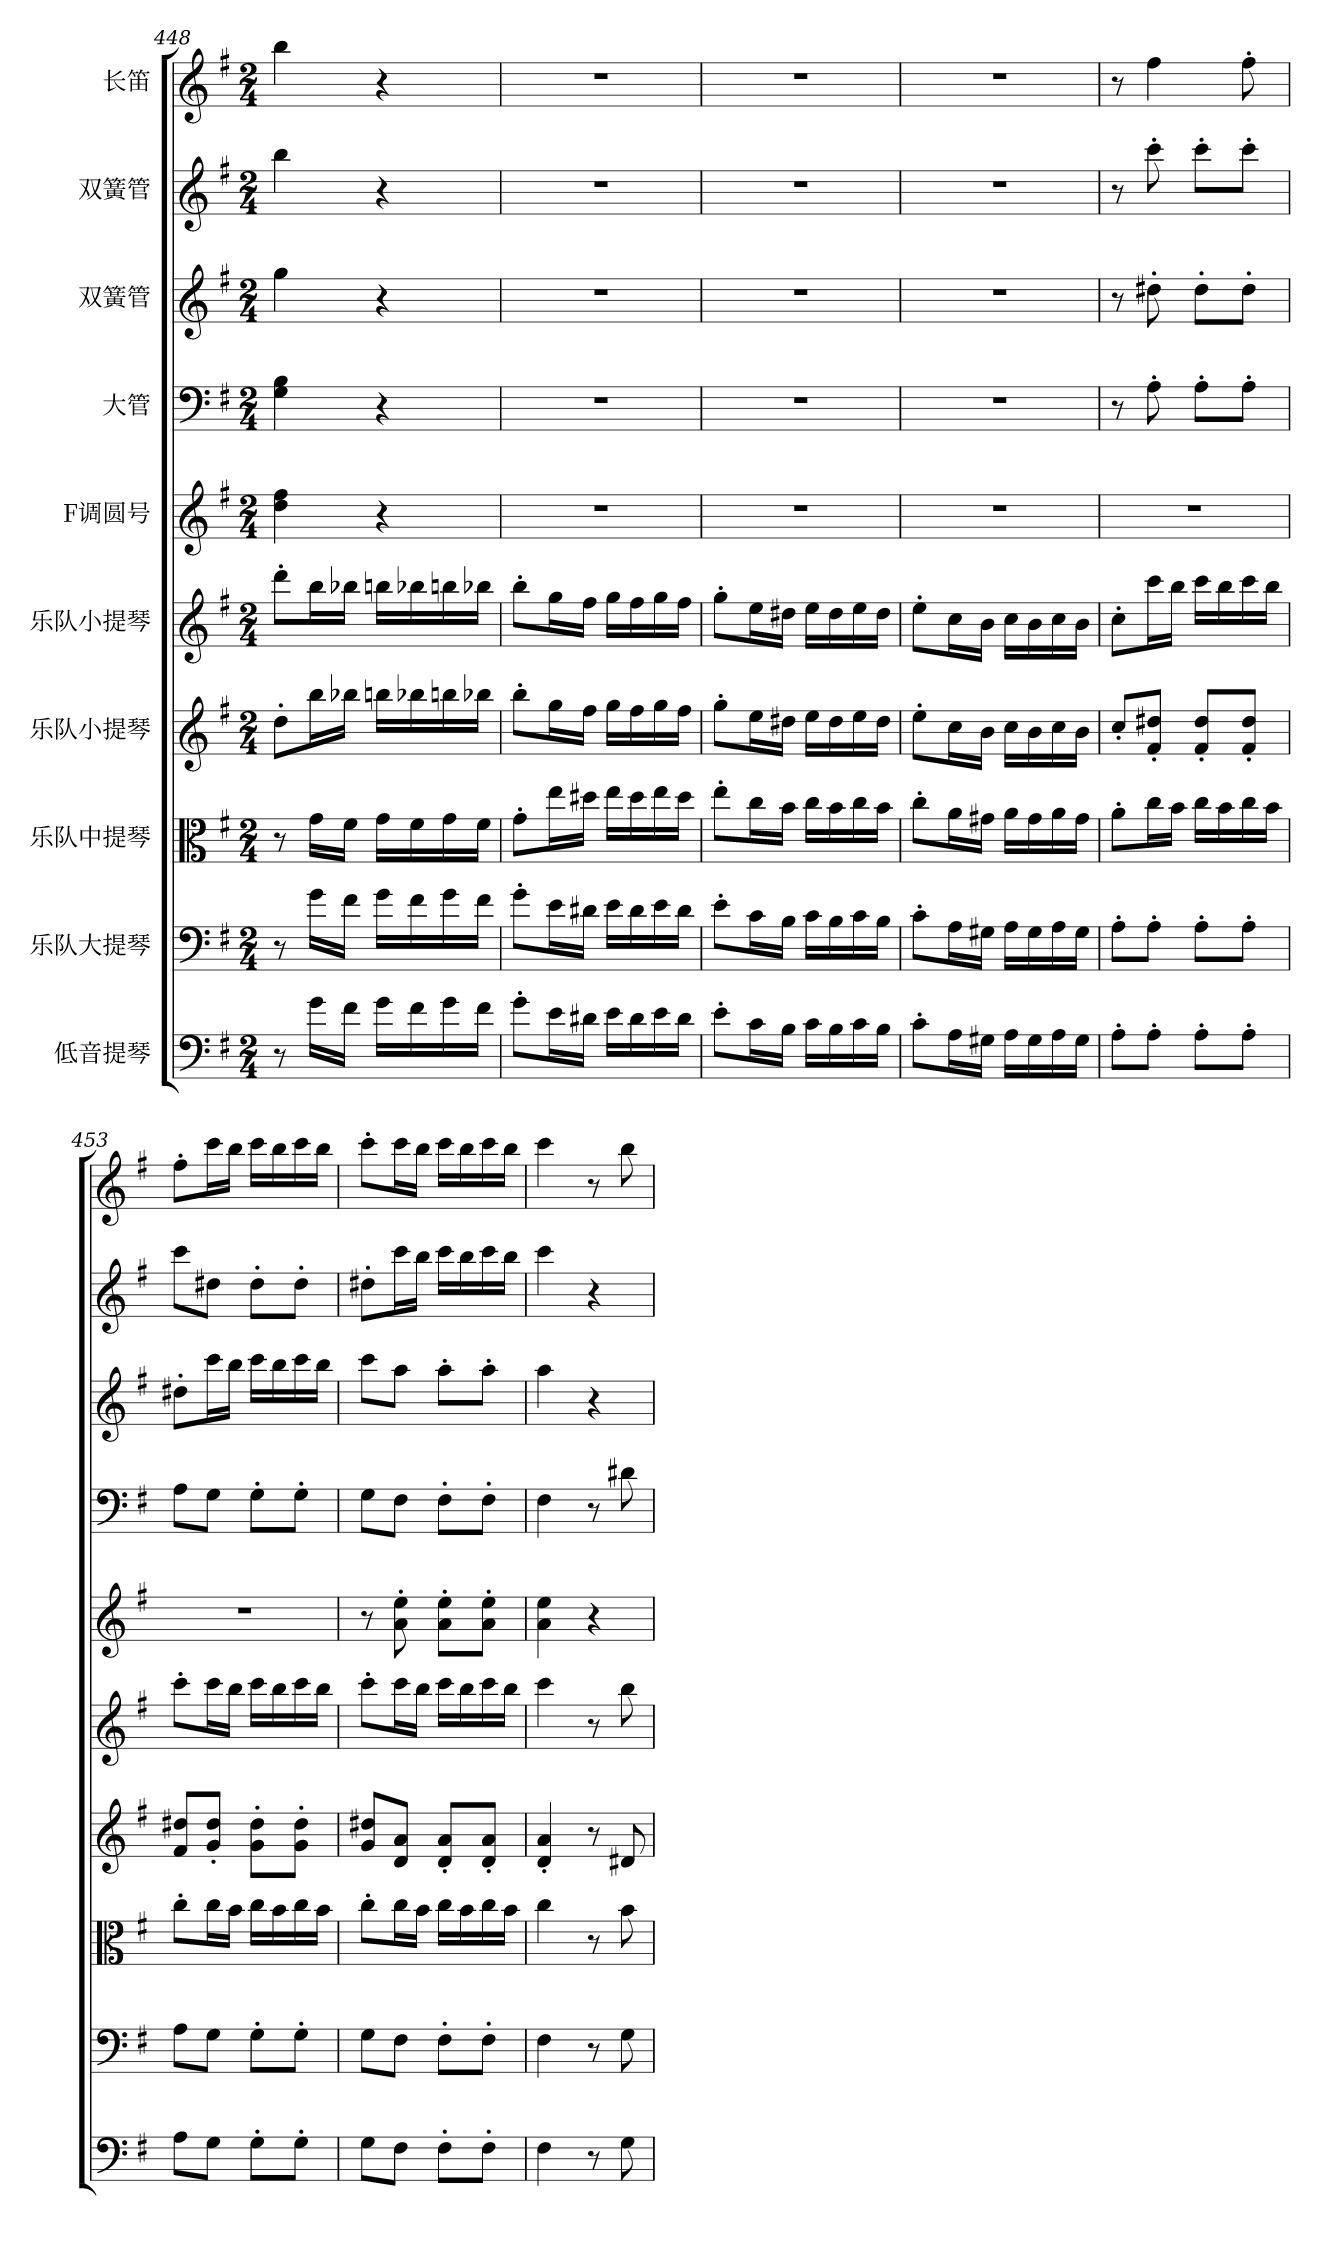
**kern	**kern	**kern	**kern	**kern	**kern	**kern	**kern	**kern	**kern
*part10	*part9	*part8	*part7	*part6	*part5	*part4	*part3	*part2	*part1
*staff10	*staff9	*staff8	*staff7	*staff6	*staff5	*staff4	*staff3	*staff2	*staff1
*I"低音提琴	*I"乐队大提琴	*I"乐队中提琴	*I"乐队小提琴	*I"乐队小提琴	*I"F调圆号	*I"大管	*I"双簧管	*I"双簧管	*I"长笛
*clefF4	*clefF4	*clefC3	*clefG2	*clefG2	*clefG2	*clefF4	*clefG2	*clefG2	*clefG2
*ITrd7c12	*	*	*	*	*ITrd4c7	*	*	*	*
*k[f#]	*k[f#]	*k[f#]	*k[f#]	*k[f#]	*k[]	*k[f#]	*k[f#]	*k[f#]	*k[f#]
*M2/4	*M2/4	*M2/4	*M2/4	*M2/4	*M2/4	*M2/4	*M2/4	*M2/4	*M2/4
=448	=448	=448	=448	=448	=448	=448	=448	=448	=448
8r	8r	8r	8dd'\L	8ddd'\L	4g\ 4b\	4G\ 4B\	4gg\	4bb\	4bb\
16G\LL	16g\LL	16g\LL	16bb\L	16bb\L	.	.	.	.	.
16F#\JJ	16f#\JJ	16f#\JJ	16bb-X\JJ	16bb-X\JJ	.	.	.	.	.
16G\LL	16g\LL	16g\LL	16bbn\LL	16bbn\LL	4r	4r	4r	4r	4r
16F#\	16f#\	16f#\	16bb-X\	16bb-X\	.	.	.	.	.
16G\	16g\	16g\	16bbn\	16bbn\	.	.	.	.	.
16F#\JJ	16f#\JJ	16f#\JJ	16bb-X\JJ	16bb-X\JJ	.	.	.	.	.
=449	=449	=449	=449	=449	=449	=449	=449	=449	=449
8G'\L	8g'\L	8g'\L	8bb'\L	8bb'\L	2r	2r	2r	2r	2r
16E\L	16e\L	16ee\L	16gg\L	16gg\L	.	.	.	.	.
16D#X\JJ	16d#X\JJ	16dd#X\JJ	16ff#\JJ	16ff#\JJ	.	.	.	.	.
16E\LL	16e\LL	16ee\LL	16gg\LL	16gg\LL	.	.	.	.	.
16D#\	16d#\	16dd#\	16ff#\	16ff#\	.	.	.	.	.
16E\	16e\	16ee\	16gg\	16gg\	.	.	.	.	.
16D#\JJ	16d#\JJ	16dd#\JJ	16ff#\JJ	16ff#\JJ	.	.	.	.	.
!!LO:PB:g=z
=450	=450	=450	=450	=450	=450	=450	=450	=450	=450
8E'\L	8e'\L	8ee'\L	8gg'\L	8gg'\L	2r	2r	2r	2r	2r
16C\L	16c\L	16cc\L	16ee\L	16ee\L	.	.	.	.	.
16BB\JJ	16B\JJ	16b\JJ	16dd#X\JJ	16dd#X\JJ	.	.	.	.	.
16C\LL	16c\LL	16cc\LL	16ee\LL	16ee\LL	.	.	.	.	.
16BB\	16B\	16b\	16dd#\	16dd#\	.	.	.	.	.
16C\	16c\	16cc\	16ee\	16ee\	.	.	.	.	.
16BB\JJ	16B\JJ	16b\JJ	16dd#\JJ	16dd#\JJ	.	.	.	.	.
=451	=451	=451	=451	=451	=451	=451	=451	=451	=451
8C'\L	8c'\L	8cc'\L	8ee'\L	8ee'\L	2r	2r	2r	2r	2r
16AA\L	16A\L	16a\L	16cc\L	16cc\L	.	.	.	.	.
16GG#X\JJ	16G#X\JJ	16g#X\JJ	16b\JJ	16b\JJ	.	.	.	.	.
16AA\LL	16A\LL	16a\LL	16cc\LL	16cc\LL	.	.	.	.	.
16GG#\	16G#\	16g#\	16b\	16b\	.	.	.	.	.
16AA\	16A\	16a\	16cc\	16cc\	.	.	.	.	.
16GG#\JJ	16G#\JJ	16g#\JJ	16b\JJ	16b\JJ	.	.	.	.	.
=452	=452	=452	=452	=452	=452	=452	=452	=452	=452
8AA'\L	8A'\L	8a'\L	8cc'/L	8cc'\L	2r	8r	8r	8r	8r
8AA'\J	8A'\J	16cc\L	8f#/' 8dd#X/'J	16ccc\L	.	8A'\	8dd#X'\	8ccc'\	4ff#\
.	.	16b\JJ	.	16bb\JJ	.	.	.	.	.
8AA'\L	8A'\L	16cc\LL	8f#/' 8dd#/'L	16ccc\LL	.	8A'\L	8dd#'\L	8ccc'\L	.
.	.	16b\	.	16bb\	.	.	.	.	.
8AA'\J	8A'\J	16cc\	8f#/' 8dd#/'J	16ccc\	.	8A'\J	8dd#'\J	8ccc'\J	8ff#'\
.	.	16b\JJ	.	16bb\JJ	.	.	.	.	.
=453	=453	=453	=453	=453	=453	=453	=453	=453	=453
8AA\L	8A\L	8cc'\L	8f#/ 8dd#X/L	8ccc'\L	2r	8A\L	8dd#X'\L	8ccc\L	8ff#'\L
8GG\J	8G\J	16cc\L	8g/' 8dd#/'J	16ccc\L	.	8G\J	16ccc\L	8dd#X\J	16ccc\L
.	.	16b\JJ	.	16bb\JJ	.	.	16bb\JJ	.	16bb\JJ
8GG'\L	8G'\L	16cc\LL	8g\' 8dd#\'L	16ccc\LL	.	8G'\L	16ccc\LL	8dd#'\L	16ccc\LL
.	.	16b\	.	16bb\	.	.	16bb\	.	16bb\
8GG'\J	8G'\J	16cc\	8g\' 8dd#\'J	16ccc\	.	8G'\J	16ccc\	8dd#'\J	16ccc\
.	.	16b\JJ	.	16bb\JJ	.	.	16bb\JJ	.	16bb\JJ
!!LO:PB:g=z
=454	=454	=454	=454	=454	=454	=454	=454	=454	=454
8GG\L	8G\L	8cc'\L	8g/ 8dd#X/L	8ccc'\L	8r	8G\L	8ccc\L	8dd#X'\L	8ccc'\L
8FF#\J	8F#\J	16cc\L	8d/ 8a/J	16ccc\L	8d\' 8a\'	8F#\J	8aa\J	16ccc\L	16ccc\L
.	.	16b\JJ	.	16bb\JJ	.	.	.	16bb\JJ	16bb\JJ
8FF#'\L	8F#'\L	16cc\LL	8d/' 8a/'L	16ccc\LL	8d\' 8a\'L	8F#'\L	8aa'\L	16ccc\LL	16ccc\LL
.	.	16b\	.	16bb\	.	.	.	16bb\	16bb\
8FF#'\J	8F#'\J	16cc\	8d/' 8a/'J	16ccc\	8d\' 8a\'J	8F#'\J	8aa'\J	16ccc\	16ccc\
.	.	16b\JJ	.	16bb\JJ	.	.	.	16bb\JJ	16bb\JJ
=455	=455	=455	=455	=455	=455	=455	=455	=455	=455
4FF#\	4F#\	4cc\	4d/' 4a/'	4ccc\	4d\ 4a\	4F#\	4aa\	4ccc\	4ccc\
8r	8r	8r	8r	8r	4r	8r	4r	4r	8r
8GG\	8G\	8b\	8d#X/	8bb\	.	8d#X\	.	.	8bb\
=	=	=	=	=	=	=	=	=	=
*-	*-	*-	*-	*-	*-	*-	*-	*-	*-
